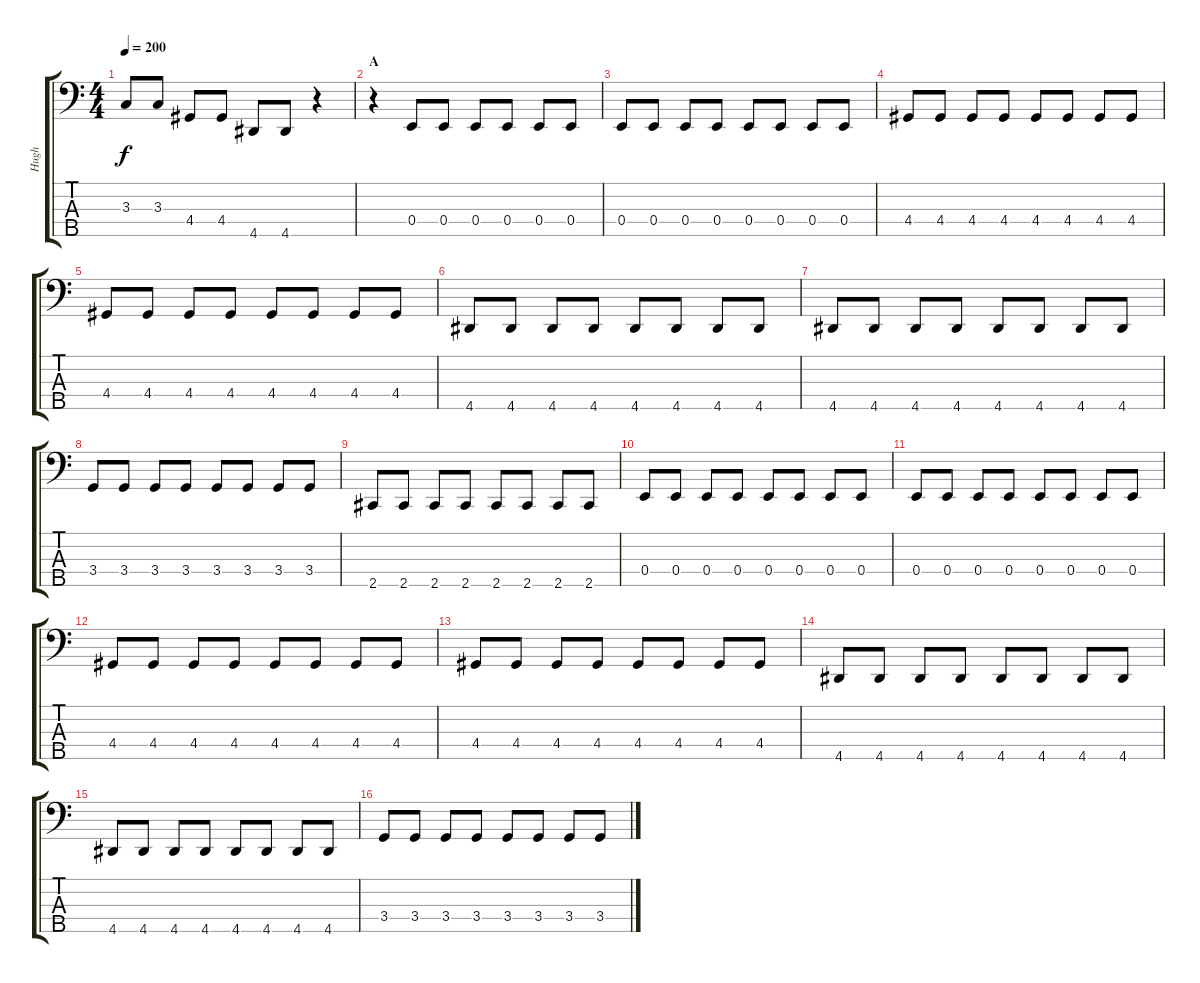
\track ("Hugh" "Hugh") {instrument electricbasspick}
\staff {score tabs}
\tuning (G2 D2 A1 E1 B0) {hide}
\ts (4 4)
\tempo 200
\clef f4
\ks c
3.3.8{dy f} 3.3.8 4.4.8 4.4.8 4.5.8 4.5.8 r.4 |
\section ("" "A")
r.4 0.4.8 0.4.8 0.4.8 0.4.8 0.4.8 0.4.8 |
0.4.8 0.4.8 0.4.8 0.4.8 0.4.8 0.4.8 0.4.8 0.4.8 |
4.4.8 4.4.8 4.4.8 4.4.8 4.4.8 4.4.8 4.4.8 4.4.8 |
4.4.8 4.4.8 4.4.8 4.4.8 4.4.8 4.4.8 4.4.8 4.4.8 |
4.5.8 4.5.8 4.5.8 4.5.8 4.5.8 4.5.8 4.5.8 4.5.8 |
4.5.8 4.5.8 4.5.8 4.5.8 4.5.8 4.5.8 4.5.8 4.5.8 |
3.4.8 3.4.8 3.4.8 3.4.8 3.4.8 3.4.8 3.4.8 3.4.8 |
2.5.8 2.5.8 2.5.8 2.5.8 2.5.8 2.5.8 2.5.8 2.5.8 |
0.4.8 0.4.8 0.4.8 0.4.8 0.4.8 0.4.8 0.4.8 0.4.8 |
0.4.8 0.4.8 0.4.8 0.4.8 0.4.8 0.4.8 0.4.8 0.4.8 |
4.4.8 4.4.8 4.4.8 4.4.8 4.4.8 4.4.8 4.4.8 4.4.8 |
4.4.8 4.4.8 4.4.8 4.4.8 4.4.8 4.4.8 4.4.8 4.4.8 |
4.5.8 4.5.8 4.5.8 4.5.8 4.5.8 4.5.8 4.5.8 4.5.8 |
4.5.8 4.5.8 4.5.8 4.5.8 4.5.8 4.5.8 4.5.8 4.5.8 |
3.4.8 3.4.8 3.4.8 3.4.8 3.4.8 3.4.8 3.4.8 3.4.8
